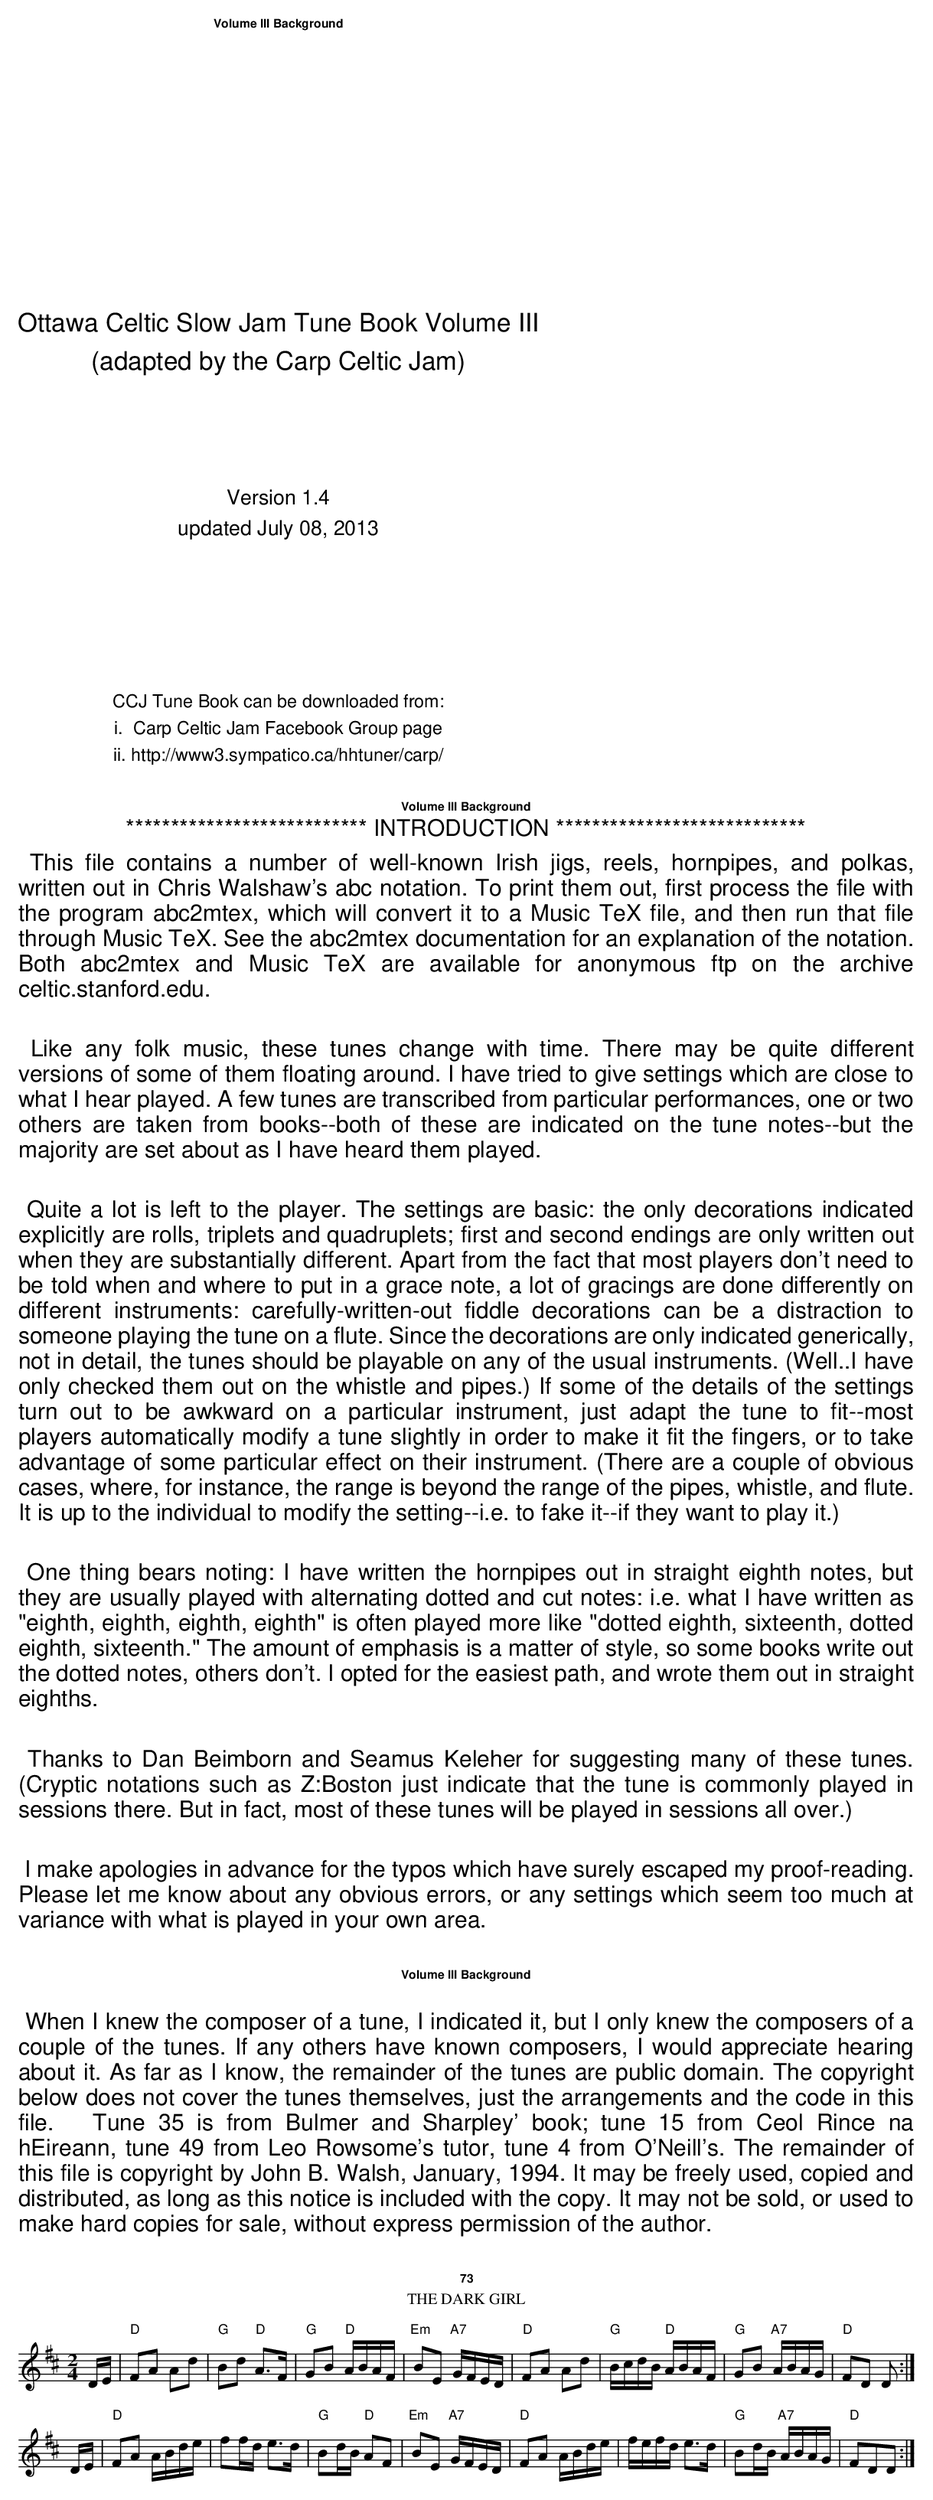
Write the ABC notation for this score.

X:1
T:The Dark Girl
M:2/4
K:D
Q:1/4=60
DE|"D"F2A2 A2d2|"G"B2d2 "D"A3F|"G"G2B2 "D"ABAF|"Em"B2E2 "A7"GFED|\
"D"F2A2 A2d2|"G"BcdB "D"ABAF|"G"G2B2 "A7"ABAG|"D"F2D2 D2:|
DE|"D"F2A2 ABde|f2fd e3d|"G"B2dB "D"A2F2|"Em"B2E2 "A7"GFED|\
"D"F2A2 ABde|fefd e3d|"G"B2dB "A7"ABAG|"D"F2D2D2:|
